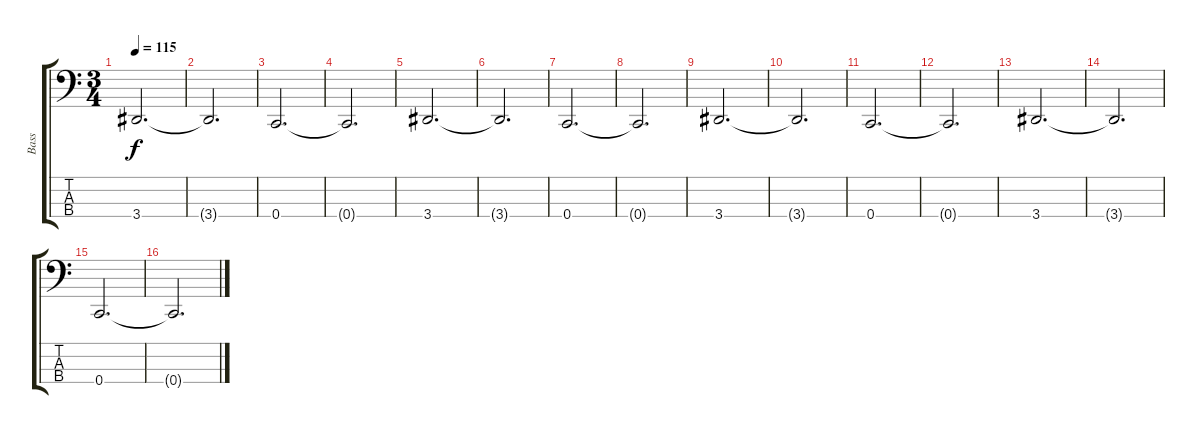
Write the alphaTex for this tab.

\track ("Bass" "Bass") {instrument electricbassfinger}
\staff {score tabs}
\tuning (F2 C2 G1 C1) {hide}
\ts (3 4)
\tempo 115
\clef f4
\ks c
3.4.2{d dy f} |
3.4{t}.2{d} |
0.4.2{d} |
0.4{t}.2{d} |
3.4.2{d} |
3.4{t}.2{d} |
0.4.2{d} |
0.4{t}.2{d} |
3.4.2{d} |
3.4{t}.2{d} |
0.4.2{d} |
0.4{t}.2{d} |
3.4.2{d} |
3.4{t}.2{d} |
0.4.2{d} |
0.4{t}.2{d}
